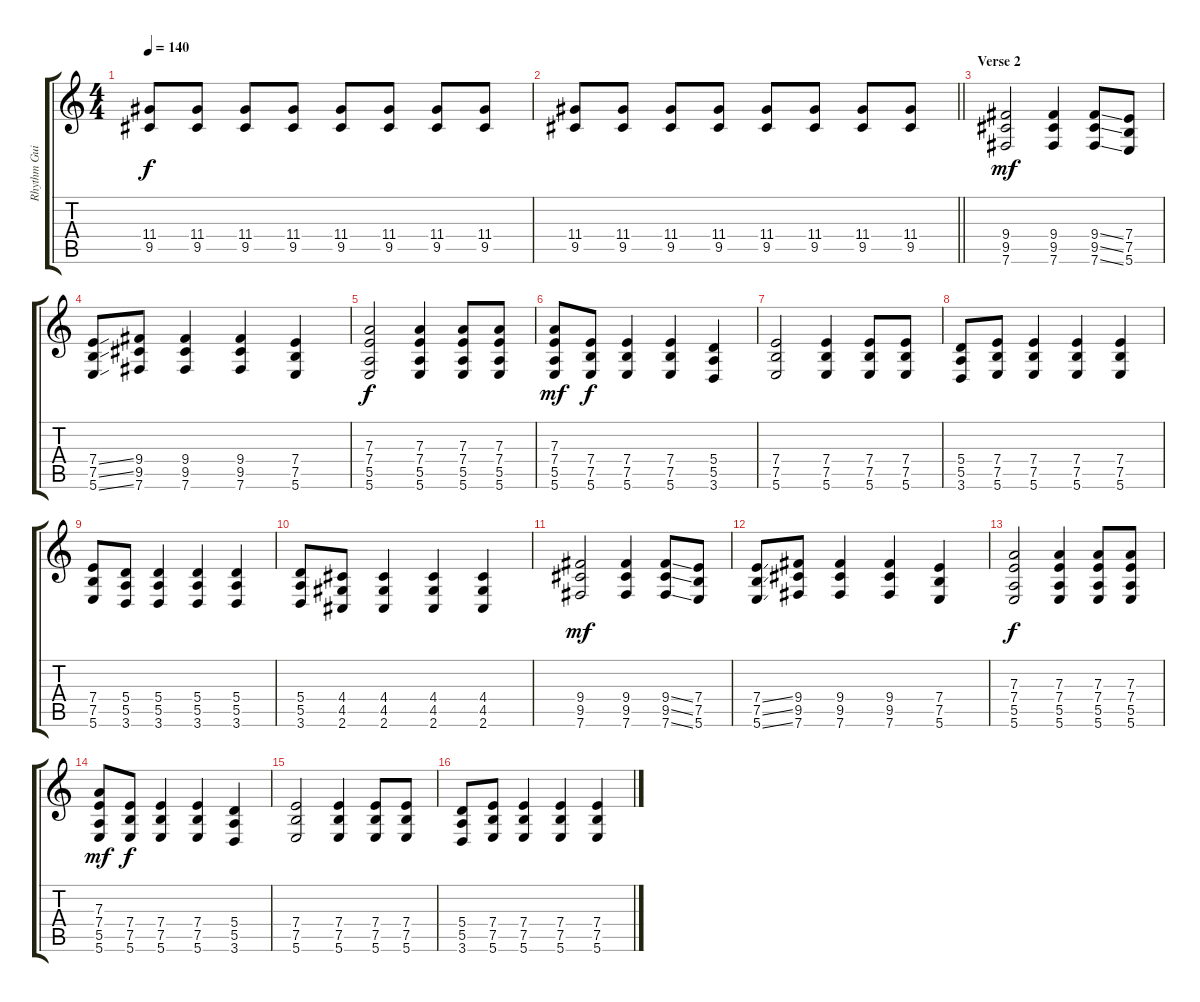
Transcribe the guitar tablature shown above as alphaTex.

\track ("Rhythm Guitar" "Rhythm Gui") {instrument distortionguitar}
\staff {score tabs}
\tuning (B3 Gb3 D3 A2 E2 B1) {hide}
\ts (4 4)
\tempo 140
\clef g2
\ks c
(11.4 9.5).8{dy f} (11.4 9.5).8 (11.4 9.5).8 (11.4 9.5).8 (11.4 9.5).8 (11.4 9.5).8 (11.4 9.5).8 (11.4 9.5).8 |
\barLineRight lightlight
(11.4 9.5).8 (11.4 9.5).8 (11.4 9.5).8 (11.4 9.5).8 (11.4 9.5).8 (11.4 9.5).8 (11.4 9.5).8 (11.4 9.5).8 |
\section ("" "Verse 2")
(9.4 9.5 7.6).2{dy mf} (9.4 9.5 7.6).4 (9.4{ss} 9.5{ss} 7.6{ss}).8 (7.4 7.5 5.6).8 |
(7.4{ss} 7.5{ss} 5.6{ss}).8 (9.4 9.5 7.6).8 (9.4 9.5 7.6).4 (9.4 9.5 7.6).4 (7.4 7.5 5.6).4 |
(7.3 7.4 5.5 5.6).2{dy f} (7.3 7.4 5.5 5.6).4 (7.3 7.4 5.5 5.6).8 (7.3 7.4 5.5 5.6).8 |
(7.3 7.4 5.5 5.6).8{dy mf} (7.4 7.5 5.6).8{dy f} (7.4 7.5 5.6).4 (7.4 7.5 5.6).4 (5.4 5.5 3.6).4 |
(7.4 7.5 5.6).2 (7.4 7.5 5.6).4 (7.4 7.5 5.6).8 (7.4 7.5 5.6).8 |
(5.4 5.5 3.6).8 (7.4 7.5 5.6).8 (7.4 7.5 5.6).4 (7.4 7.5 5.6).4 (7.4 7.5 5.6).4 |
(7.4 7.5 5.6).8 (5.4 5.5 3.6).8 (5.4 5.5 3.6).4 (5.4 5.5 3.6).4 (5.4 5.5 3.6).4 |
(5.4 5.5 3.6).8 (4.4 4.5 2.6).8 (4.4 4.5 2.6).4 (4.4 4.5 2.6).4 (4.4 4.5 2.6).4 |
(9.4 9.5 7.6).2{dy mf} (9.4 9.5 7.6).4 (9.4{ss} 9.5{ss} 7.6{ss}).8 (7.4 7.5 5.6).8 |
(7.4{ss} 7.5{ss} 5.6{ss}).8 (9.4 9.5 7.6).8 (9.4 9.5 7.6).4 (9.4 9.5 7.6).4 (7.4 7.5 5.6).4 |
(7.3 7.4 5.5 5.6).2{dy f} (7.3 7.4 5.5 5.6).4 (7.3 7.4 5.5 5.6).8 (7.3 7.4 5.5 5.6).8 |
(7.3 7.4 5.5 5.6).8{dy mf} (7.4 7.5 5.6).8{dy f} (7.4 7.5 5.6).4 (7.4 7.5 5.6).4 (5.4 5.5 3.6).4 |
(7.4 7.5 5.6).2 (7.4 7.5 5.6).4 (7.4 7.5 5.6).8 (7.4 7.5 5.6).8 |
(5.4 5.5 3.6).8 (7.4 7.5 5.6).8 (7.4 7.5 5.6).4 (7.4 7.5 5.6).4 (7.4 7.5 5.6).4
